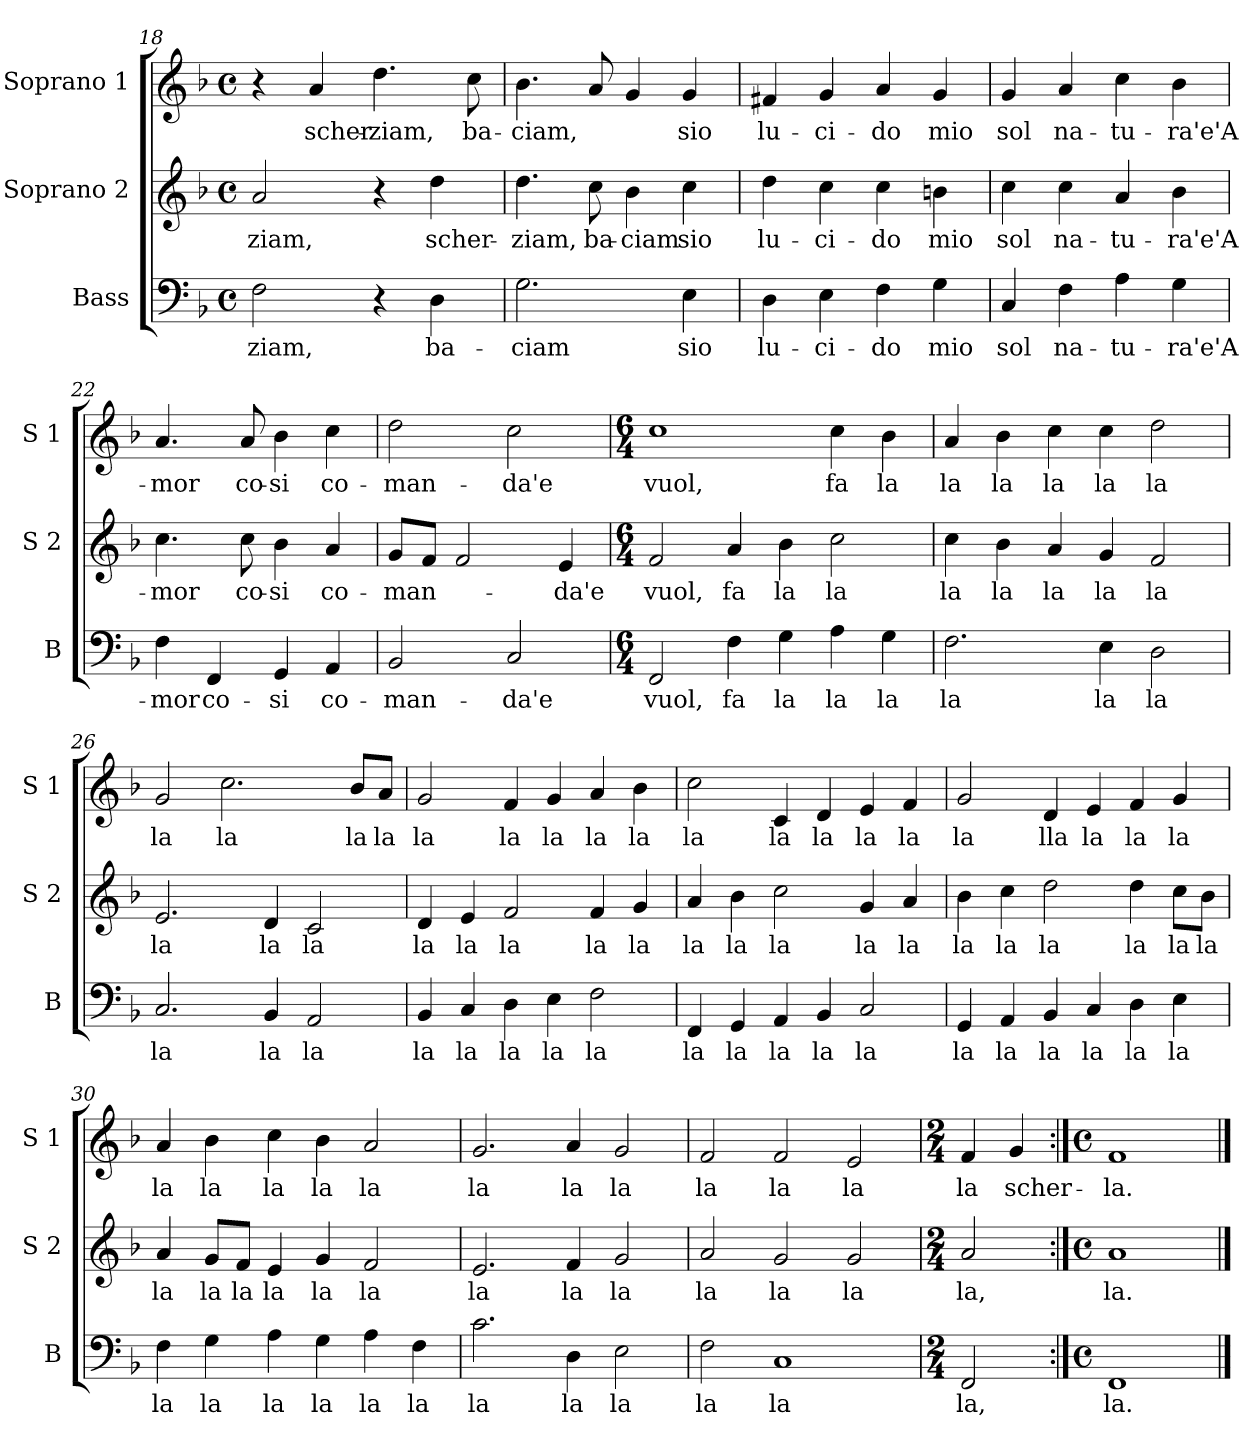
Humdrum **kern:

**kern	**text	**kern	**text	**kern	**text
*part3	*part3	*part2	*part2	*part1	*part1
*staff3	*staff3	*staff2	*staff2	*staff1	*staff1
*I"Bass	*	*I"Soprano 2	*	*I"Soprano 1	*
*I'B	*	*I'S 2	*	*I'S 1	*
*clefF4	*	*clefG2	*	*clefG2	*
*k[b-]	*	*k[b-]	*	*k[b-]	*
*F:	*	*F:	*	*F:	*
*M4/4	*	*M4/4	*	*M4/4	*
*met(c)	*	*met(c)	*	*met(c)	*
=18	=18	=18	=18	=18	=18
!	!LO:LY:b	!	!LO:LY:b	!	!
2F\	-ziam,	2a/	-ziam,	4r	.
!	!	!	!	!	!LO:LY:b
.	.	.	.	4a/	scher-
!	!	!	!	!	!LO:LY:b
4r	.	4r	.	4.dd\	-ziam,
!	!LO:LY:b	!	!LO:LY:b	!	!
4D\	ba-	4dd\	scher-	.	.
!	!	!	!	!	!LO:LY:b
.	.	.	.	8cc\	ba-
=19	=19	=19	=19	=19	=19
!	!LO:LY:b	!	!LO:LY:b	!	!LO:LY:b
2.G\	-ciam	4.dd\	-ziam,	4.b-\	-ciam,
!	!	!	!LO:LY:b	!	!
.	.	8cc\	ba-	8a/	.
!	!	!	!LO:LY:b	!	!
.	.	4b-\	-ciam	4g/	.
!	!LO:LY:b	!	!LO:LY:b	!	!LO:LY:b
4E\	sio	4cc\	sio	4g/	sio
!!LO:LB:g=z
=20	=20	=20	=20	=20	=20
!	!LO:LY:b	!	!LO:LY:b	!	!LO:LY:b
4D\	lu-	4dd\	lu-	4f#X/	lu-
!	!LO:LY:b	!	!LO:LY:b	!	!LO:LY:b
4E\	-ci-	4cc\	-ci-	4g/	-ci-
!	!LO:LY:b	!	!LO:LY:b	!	!LO:LY:b
4F\	-do	4cc\	-do	4a/	-do
!	!LO:LY:b	!	!LO:LY:b	!	!LO:LY:b
4G\	mio	4bn\	mio	4g/	mio
=21	=21	=21	=21	=21	=21
!	!LO:LY:b	!	!LO:LY:b	!	!LO:LY:b
4C/	sol	4cc\	sol	4g/	sol
!	!LO:LY:b	!	!LO:LY:b	!	!LO:LY:b
4F\	na-	4cc\	na-	4a/	na-
!	!LO:LY:b	!	!LO:LY:b	!	!LO:LY:b
4A\	-tu-	4a/	-tu-	4cc\	-tu-
!	!LO:LY:b	!	!LO:LY:b	!	!LO:LY:b
4G\	-ra'e'A-	4b-\	-ra'e'A-	4b-\	-ra'e'A-
=22	=22	=22	=22	=22	=22
!	!LO:LY:b	!	!LO:LY:b	!	!LO:LY:b
4F\	-mor	4.cc\	-mor	4.a/	-mor
!	!LO:LY:b	!	!	!	!
4FF/	co-	.	.	.	.
!	!	!	!LO:LY:b	!	!LO:LY:b
.	.	8cc\	co-	8a/	co-
!	!LO:LY:b	!	!LO:LY:b	!	!LO:LY:b
4GG/	-si	4b-\	-si	4b-\	-si
!	!LO:LY:b	!	!LO:LY:b	!	!LO:LY:b
4AA/	co-	4a/	co-	4cc\	co-
=23	=23	=23	=23	=23	=23
!	!LO:LY:b	!	!LO:LY:b	!	!LO:LY:b
2BB-/	-man-	8g/L	-man-	2dd\	-man-
.	.	8f/J	.	.	.
.	.	2f/	.	.	.
!	!LO:LY:b	!	!	!	!LO:LY:b
2C/	-da'e	.	.	2cc\	-da'e
!	!	!	!LO:LY:b	!	!
.	.	4e/	-da'e	.	.
=24	=24	=24	=24	=24	=24
*M6/4	*	*M6/4	*	*M6/4	*
!	!LO:LY:b	!	!LO:LY:b	!	!LO:LY:b
2FF/	vuol,	2f/	vuol,	1cc	vuol,
!	!LO:LY:b	!	!LO:LY:b	!	!
4F\	fa	4a/	fa	.	.
!	!LO:LY:b	!	!LO:LY:b	!	!
4G\	la	4b-\	la	.	.
!	!LO:LY:b	!	!LO:LY:b	!	!LO:LY:b
4A\	la	2cc\	la	4cc\	fa
!	!LO:LY:b	!	!	!	!LO:LY:b
4G\	la	.	.	4b-\	la
!!LO:LB:g=z
=25	=25	=25	=25	=25	=25
!	!LO:LY:b	!	!LO:LY:b	!	!LO:LY:b
2.F\	la	4cc\	la	4a/	la
!	!	!	!LO:LY:b	!	!LO:LY:b
.	.	4b-\	la	4b-\	la
!	!	!	!LO:LY:b	!	!LO:LY:b
.	.	4a/	la	4cc\	la
!	!LO:LY:b	!	!LO:LY:b	!	!LO:LY:b
4E\	la	4g/	la	4cc\	la
!	!LO:LY:b	!	!LO:LY:b	!	!LO:LY:b
2D\	la	2f/	la	2dd\	la
=26	=26	=26	=26	=26	=26
!	!LO:LY:b	!	!LO:LY:b	!	!LO:LY:b
2.C/	la	2.e/	la	2g/	la
!	!	!	!	!	!LO:LY:b
.	.	.	.	2.cc\	la
!	!LO:LY:b	!	!LO:LY:b	!	!
4BB-/	la	4d/	la	.	.
!	!LO:LY:b	!	!LO:LY:b	!	!
2AA/	la	2c/	la	.	.
!	!	!	!	!	!LO:LY:b
.	.	.	.	8b-/L	la
!	!	!	!	!	!LO:LY:b
.	.	.	.	8a/J	la
=27	=27	=27	=27	=27	=27
!	!LO:LY:b	!	!LO:LY:b	!	!LO:LY:b
4BB-/	la	4d/	la	2g/	la
!	!LO:LY:b	!	!LO:LY:b	!	!
4C/	la	4e/	la	.	.
!	!LO:LY:b	!	!LO:LY:b	!	!LO:LY:b
4D\	la	2f/	la	4f/	la
!	!LO:LY:b	!	!	!	!LO:LY:b
4E\	la	.	.	4g/	la
!	!LO:LY:b	!	!LO:LY:b	!	!LO:LY:b
2F\	la	4f/	la	4a/	la
!	!	!	!LO:LY:b	!	!LO:LY:b
.	.	4g/	la	4b-\	la
=28	=28	=28	=28	=28	=28
!	!LO:LY:b	!	!LO:LY:b	!	!LO:LY:b
4FF/	la	4a/	la	2cc\	la
!	!LO:LY:b	!	!LO:LY:b	!	!
4GG/	la	4b-\	la	.	.
!	!LO:LY:b	!	!LO:LY:b	!	!LO:LY:b
4AA/	la	2cc\	la	4c/	la
!	!LO:LY:b	!	!	!	!LO:LY:b
4BB-/	la	.	.	4d/	la
!	!LO:LY:b	!	!LO:LY:b	!	!LO:LY:b
2C/	la	4g/	la	4e/	la
!	!	!	!LO:LY:b	!	!LO:LY:b
.	.	4a/	la	4f/	la
=29	=29	=29	=29	=29	=29
!	!LO:LY:b	!	!LO:LY:b	!	!LO:LY:b
4GG/	la	4b-\	la	2g/	la
!	!LO:LY:b	!	!LO:LY:b	!	!
4AA/	la	4cc\	la	.	.
!	!LO:LY:b	!	!LO:LY:b	!	!LO:LY:b
4BB-/	la	2dd\	la	4d/	lla
!	!LO:LY:b	!	!	!	!LO:LY:b
4C/	la	.	.	4e/	la
!	!LO:LY:b	!	!LO:LY:b	!	!LO:LY:b
4D\	la	4dd\	la	4f/	la
!	!LO:LY:b	!	!LO:LY:b	!	!LO:LY:b
4E\	la	8cc\L	la	4g/	la
!	!	!	!LO:LY:b	!	!
.	.	8b-\J	la	.	.
!!LO:LB:g=z
=30	=30	=30	=30	=30	=30
!	!LO:LY:b	!	!LO:LY:b	!	!LO:LY:b
4F\	la	4a/	la	4a/	la
!	!LO:LY:b	!	!LO:LY:b	!	!LO:LY:b
4G\	la	8g/L	la	4b-\	la
!	!	!	!LO:LY:b	!	!
.	.	8f/J	la	.	.
!	!LO:LY:b	!	!LO:LY:b	!	!LO:LY:b
4A\	la	4e/	la	4cc\	la
!	!LO:LY:b	!	!LO:LY:b	!	!LO:LY:b
4G\	la	4g/	la	4b-\	la
!	!LO:LY:b	!	!LO:LY:b	!	!LO:LY:b
4A\	la	2f/	la	2a/	la
!	!LO:LY:b	!	!	!	!
4F\	la	.	.	.	.
=31	=31	=31	=31	=31	=31
!	!LO:LY:b	!	!LO:LY:b	!	!LO:LY:b
2.c\	la	2.e/	la	2.g/	la
!	!LO:LY:b	!	!LO:LY:b	!	!LO:LY:b
4D\	la	4f/	la	4a/	la
!	!LO:LY:b	!	!LO:LY:b	!	!LO:LY:b
2E\	la	2g/	la	2g/	la
=32	=32	=32	=32	=32	=32
!	!LO:LY:b	!	!LO:LY:b	!	!LO:LY:b
2F\	la	2a/	la	2f/	la
!	!LO:LY:b	!	!LO:LY:b	!	!LO:LY:b
1C	la	2g/	la	2f/	la
!	!	!	!LO:LY:b	!	!LO:LY:b
.	.	2g/	la	2e/	la
=33	=33	=33	=33	=33	=33
*M2/4	*	*M2/4	*	*M2/4	*
!	!LO:LY:b	!	!LO:LY:b	!	!LO:LY:b
2FF/	la,	2a/	la,	4f/	la
!	!	!	!	!	!LO:LY:b
.	.	.	.	4g/	scher-
=34:|!	=34:|!	=34:|!	=34:|!	=34:|!	=34:|!
*M4/4	*	*M4/4	*	*M4/4	*
*met(c)	*	*met(c)	*	*met(c)	*
!	!LO:LY:b	!	!LO:LY:b	!	!LO:LY:b
1FF	la.	1a	la.	1f	-la.
==	==	==	==	==	==
*-	*-	*-	*-	*-	*-
